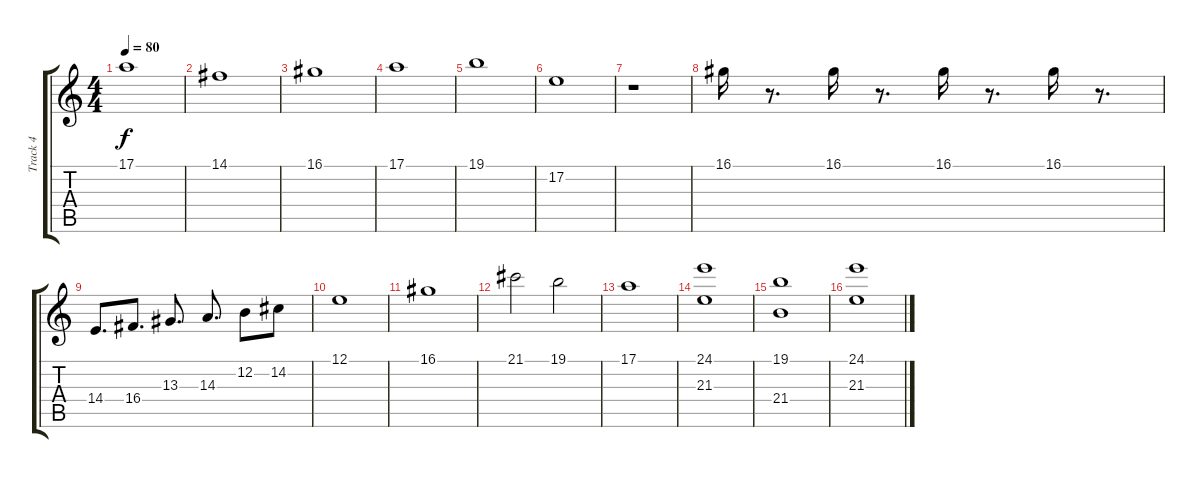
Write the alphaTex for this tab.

\track ("Track 4" "Track 4") {instrument stringensemble1}
\staff {score tabs}
\tuning (E4 B3 G3 D3 A2 E2) {hide}
\ts (4 4)
\tempo 80
\clef g2
\ks c
17.1.1{dy f} |
14.1.1 |
16.1.1 |
17.1.1 |
19.1.1 |
17.2.1 |
r.1 |
16.1.16 r.8{d} 16.1.16 r.8{d} 16.1.16 r.8{d} 16.1.16 r.8{d} |
14.4.8{d} 16.4.8{d} 13.3.8{d} 14.3.8{d} 12.2.8 14.2.8 |
12.1.1 |
16.1.1 |
21.1.2 19.1.2 |
17.1.1 |
(24.1 21.3).1 |
(19.1 21.4).1 |
(24.1 21.3).1
